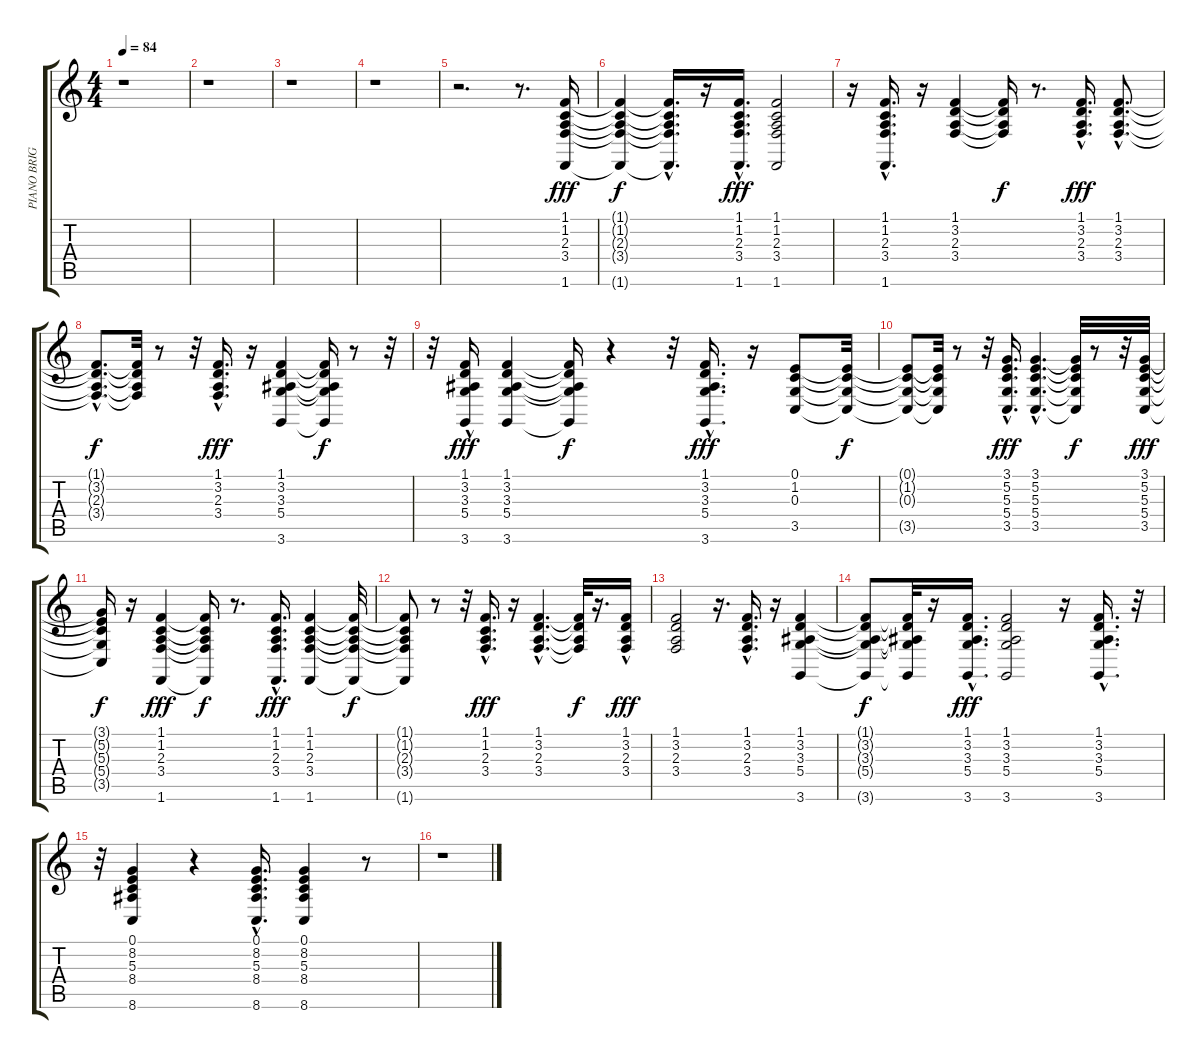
\track ("PIANO BRIGHT" "PIANO BRIG") {instrument brightacousticpiano}
\staff {score tabs}
\tuning (E4 B3 G3 D3 A2 E2) {hide}
\ts (4 4)
\tempo 84
\clef g2
\ks c
r.1{dy fff} |
r.1 |
r.1 |
r.1 |
r.2{d} r.8{d} (1.1 1.2 2.3 3.4 1.6).16 |
(1.1{t} 1.2{t} 2.3{t} 3.4{t} 1.6{t}).4{dy f} (1.1{hac t} 1.2{hac t} 2.3{hac t} 3.4{hac t} 1.6{hac t}).16{d} r.16 (1.1{hac} 1.2{hac} 2.3{hac} 3.4{hac} 1.6{hac}).16{d dy fff} (1.1 1.2 2.3 3.4 1.6).2 |
r.16 (1.1{hac} 1.2{hac} 2.3{hac} 3.4{hac} 1.6{hac}).16{d} r.16 (1.1 3.2 2.3 3.4).4 (1.1{t} 3.2{t} 2.3{t} 3.4{t}).16{dy f} r.8{d} (1.1{hac} 3.2{hac} 2.3{hac} 3.4{hac}).16{d dy fff} (1.1{hac} 3.2{hac} 2.3{hac} 3.4{hac}).8{d} |
(1.1{hac t} 3.2{hac t} 2.3{hac t} 3.4{hac t}).8{d dy f} (1.1{t} 3.2{t} 2.3{t} 3.4{t}).32 r.8 r.32 (1.1{hac} 3.2{hac} 2.3{hac} 3.4{hac}).16{d dy fff} r.16 (1.1 3.2 3.3 5.4 3.6).4 (1.1{t} 3.2{t} 3.3{t} 5.4{t} 3.6{t}).16{dy f} r.8 r.32 |
r.32 (1.1{hac} 3.2{hac} 3.3{hac} 5.4{hac} 3.6{hac}).16{dy fff} (1.1 3.2 3.3 5.4 3.6).4 (1.1{t} 3.2{t} 3.3{t} 5.4{t} 3.6{t}).16{dy f} r.4 r.32 (1.1{hac} 3.2{hac} 3.3{hac} 5.4{hac} 3.6{hac}).16{d dy fff} r.16 (0.1 1.2 0.3 3.5).8 (0.1{t} 1.2{t} 0.3{t} 3.5{t}).32{dy f} |
(0.1{t} 1.2{t} 0.3{t} 3.5{t}).8 (0.1{t} 1.2{t} 0.3{t} 3.5{t}).32 r.8 r.32 (3.1{hac} 5.2{hac} 5.3{hac} 5.4{hac} 3.5{hac}).16{d dy fff} (3.1{hac} 5.2{hac} 5.3{hac} 5.4{hac} 3.5{hac}).4{d} (3.1{t} 5.2{t} 5.3{t} 5.4{t} 3.5{t}).32{dy f} r.8 r.32 (3.1 5.2 5.3 5.4 3.5).32{dy fff} |
(3.1{t} 5.2{t} 5.3{t} 5.4{t} 3.5{t}).16{dy f} r.16 (1.1 1.2 2.3 3.4 1.6).4{dy fff} (1.1{t} 1.2{t} 2.3{t} 3.4{t} 1.6{t}).16{dy f} r.8{d} (1.1{hac} 1.2{hac} 2.3{hac} 3.4{hac} 1.6{hac}).16{d dy fff} (1.1 1.2 2.3 3.4 1.6).4 (1.1{t} 1.2{t} 2.3{t} 3.4{t} 1.6{t}).32{dy f} |
(1.1{t} 1.2{t} 2.3{t} 3.4{t} 1.6{t}).8 r.8 r.32 (1.1{hac} 1.2{hac} 2.3{hac} 3.4{hac}).16{d dy fff} r.16 (1.1{hac} 3.2{hac} 2.3{hac} 3.4{hac}).4{d} (1.1{t} 3.2{t} 2.3{t} 3.4{t}).32{dy f} r.16{d} (1.1{hac} 3.2{hac} 2.3{hac} 3.4{hac}).16{dy fff} |
(1.1 3.2 2.3 3.4).2 r.16{d} (1.1{hac} 3.2{hac} 2.3{hac} 3.4{hac}).16{d} r.16 (1.1 3.2 3.3 5.4 3.6).4 |
(1.1{t} 3.2{t} 3.3{t} 5.4{t} 3.6{t}).8{dy f} (1.1{t} 3.2{t} 3.3{t} 5.4{t} 3.6{t}).32 r.16 (1.1{hac} 3.2{hac} 3.3{hac} 5.4{hac} 3.6{hac}).16{d dy fff} (1.1 3.2 3.3 5.4 3.6).2 r.16 (1.1{hac} 3.2{hac} 3.3{hac} 5.4{hac} 3.6{hac}).16{d} r.32 |
r.32 (0.1 8.2 5.3 8.4 8.6).4 r.4 (0.1{hac} 8.2{hac} 5.3{hac} 8.4{hac} 8.6{hac}).16{d} (0.1 8.2 5.3 8.4 8.6).4 r.8 |
r.1
